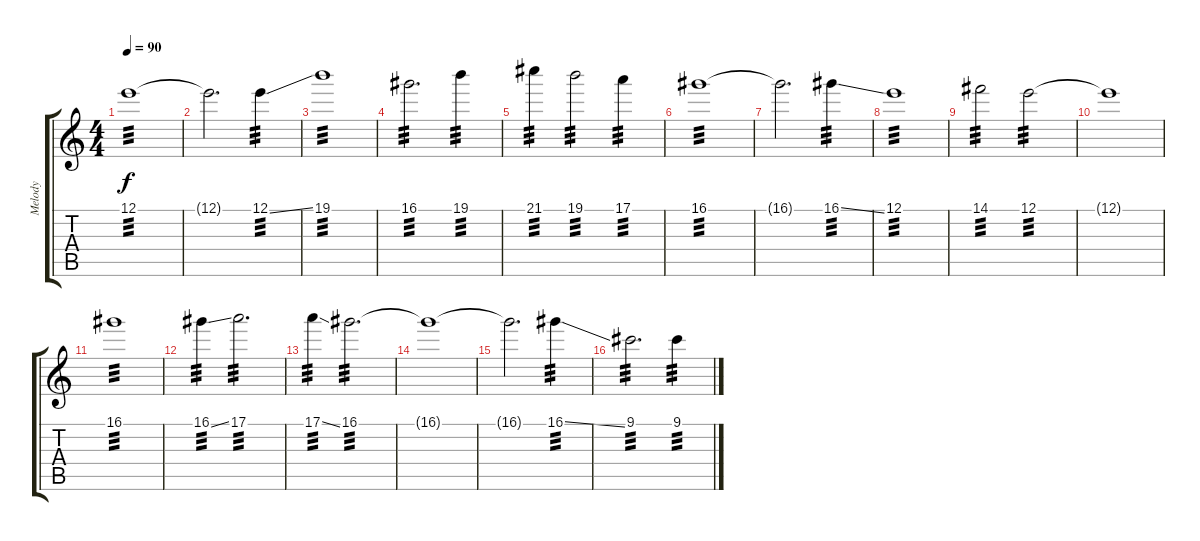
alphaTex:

\track ("Melody" "Melody") {instrument electricguitarjazz}
\staff {score tabs}
\tuning (E4 B3 G3 D3 A2 E2) {hide}
\ts (4 4)
\tempo 90
\clef g2
\ks c
12.1.1{tp 3 dy f} |
12.1{t}.2{d} 12.1{ss}.4{tp 3} |
19.1.1{tp 3} |
16.1.2{d tp 3} 19.1.4{tp 3} |
21.1.4{tp 3} 19.1.2{tp 3} 17.1.4{tp 3} |
16.1.1{tp 3} |
16.1{t}.2{d} 16.1{ss}.4{tp 3} |
12.1.1{tp 3} |
14.1.2{tp 3} 12.1.2{tp 3} |
12.1{t}.1 |
16.1.1{tp 3} |
16.1{ss}.4{tp 3} 17.1.2{d tp 3} |
17.1{ss}.4{tp 3} 16.1.2{d tp 3} |
16.1{t}.1 |
16.1{t}.2{d} 16.1{ss}.4{tp 3} |
9.1.2{d tp 3} 9.1{ss}.4{tp 3}
